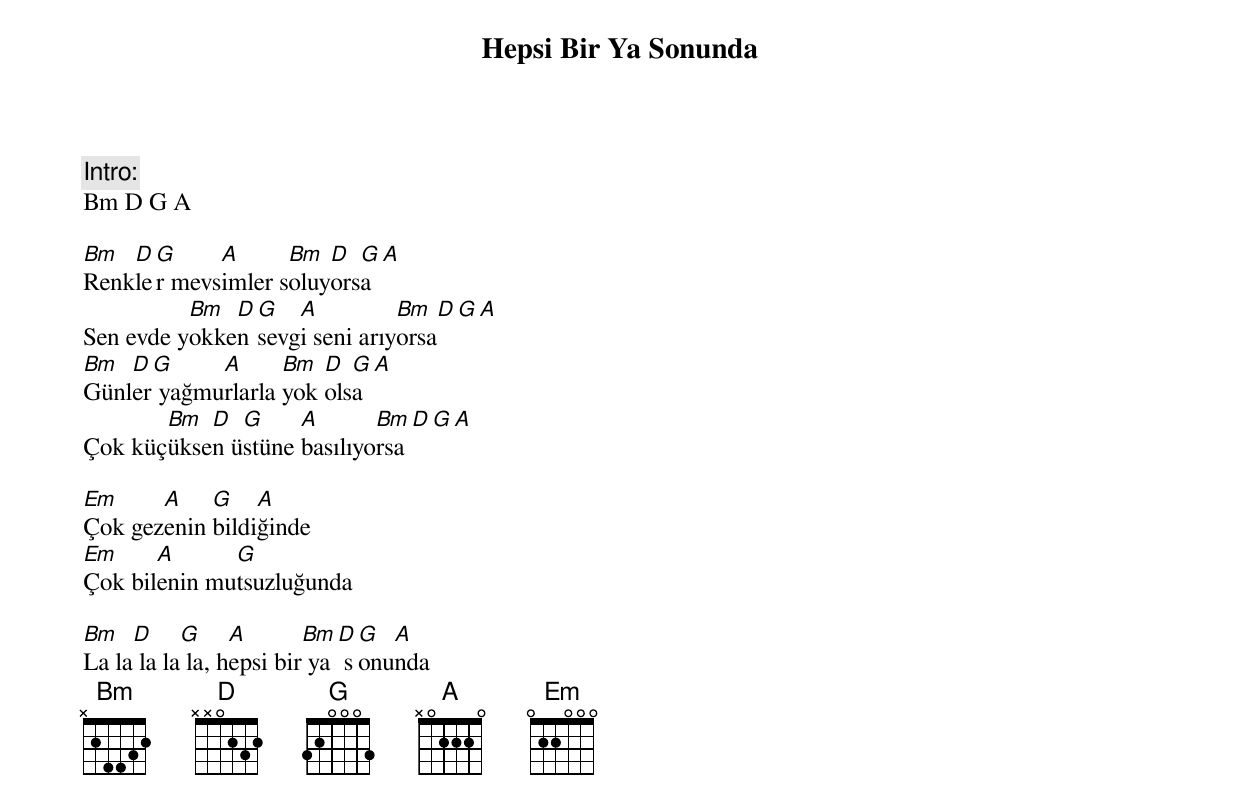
{title: Hepsi Bir Ya Sonunda}
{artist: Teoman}

Intro:
Bm D G A

Bm  D G     A      Bm  D  G A
Renkler mevsimler soluyorsa
          Bm  D G   A          Bm  D  G  A
Sen evde yokken sevgi seni arıyorsa
Bm  D G     A      Bm  D  G A
Günler yağmurlarla yok olsa
       Bm  D  G     A       Bm  D  G  A
Çok küçüksen üstüne basılıyorsa

Em     A    G    A
Çok gezenin bildiğinde
Em     A      G
Çok bilenin mutsuzluğunda

Bm   D     G     A       Bm D G  A
La la la la la, hepsi bir ya sonunda
